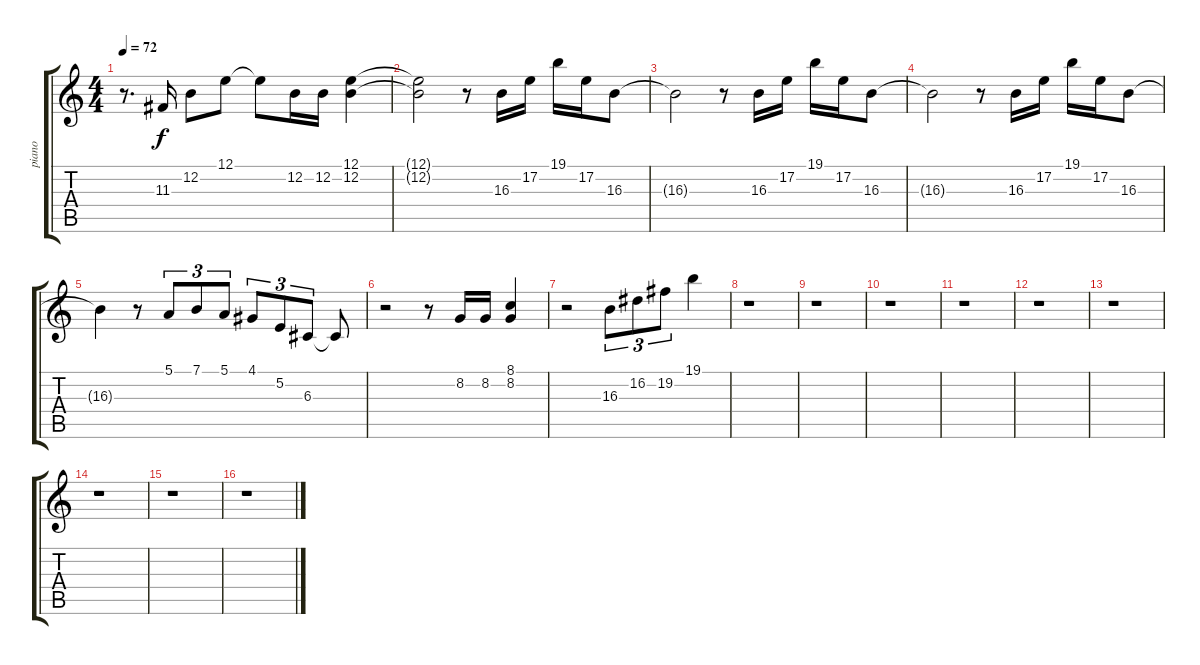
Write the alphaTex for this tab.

\track ("piano" "piano") {instrument acousticgrandpiano}
\staff {score tabs}
\tuning (E4 B3 G3 D3 A2 E2) {hide}
\ts (4 4)
\tempo 72
\clef g2
\ks c
r.8{d dy f instrument acousticgrandpiano} 11.3.16 12.2.8 12.1.8 12.1{t}.8 12.2.16 12.2.16 (12.1 12.2).4 |
(12.1{t} 12.2{t}).2 r.8 16.3.16 17.2.16 19.1.16 17.2.16 16.3.8 |
16.3{t}.2 r.8 16.3.16 17.2.16 19.1.16 17.2.16 16.3.8 |
16.3{t}.2 r.8 16.3.16 17.2.16 19.1.16 17.2.16 16.3.8 |
16.3{t}.4 r.8 5.1.8{tu (3 2)} 7.1.8{tu (3 2)} 5.1.8{tu (3 2)} 4.1.8{tu (3 2)} 5.2.8{tu (3 2)} 6.3.8{tu (3 2)} 6.3{t}.8 |
r.2 r.8 8.2.16 8.2.16 (8.1 8.2).4 |
r.2 16.3.8{tu (3 2)} 16.2.8{tu (3 2)} 19.2.8{tu (3 2)} 19.1.4 |
r.1 |
r.1 |
r.1 |
r.1 |
r.1 |
r.1 |
r.1 |
r.1 |
r.1
